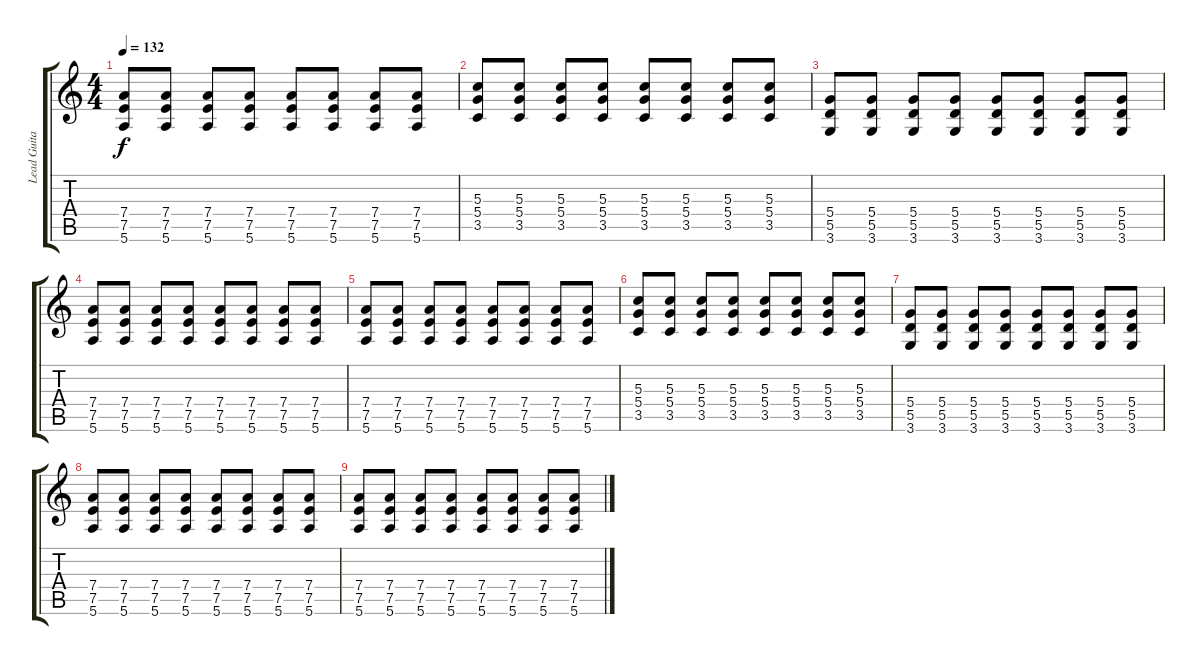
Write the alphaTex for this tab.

\track ("Lead Guitar" "Lead Guita") {instrument overdrivenguitar}
\staff {score tabs}
\tuning (E4 B3 G3 D3 A2 E2) {hide}
\ts (4 4)
\tempo 132
\clef g2
\ks c
(7.4 7.5 5.6).8{dy f} (7.4 7.5 5.6).8 (7.4 7.5 5.6).8 (7.4 7.5 5.6).8 (7.4 7.5 5.6).8 (7.4 7.5 5.6).8 (7.4 7.5 5.6).8 (7.4 7.5 5.6).8 |
(5.3 5.4 3.5).8 (5.3 5.4 3.5).8 (5.3 5.4 3.5).8 (5.3 5.4 3.5).8 (5.3 5.4 3.5).8 (5.3 5.4 3.5).8 (5.3 5.4 3.5).8 (5.3 5.4 3.5).8 |
(5.4 5.5 3.6).8 (5.4 5.5 3.6).8 (5.4 5.5 3.6).8 (5.4 5.5 3.6).8 (5.4 5.5 3.6).8 (5.4 5.5 3.6).8 (5.4 5.5 3.6).8 (5.4 5.5 3.6).8 |
(7.4 7.5 5.6).8 (7.4 7.5 5.6).8 (7.4 7.5 5.6).8 (7.4 7.5 5.6).8 (7.4 7.5 5.6).8 (7.4 7.5 5.6).8 (7.4 7.5 5.6).8 (7.4 7.5 5.6).8 |
(7.4 7.5 5.6).8 (7.4 7.5 5.6).8 (7.4 7.5 5.6).8 (7.4 7.5 5.6).8 (7.4 7.5 5.6).8 (7.4 7.5 5.6).8 (7.4 7.5 5.6).8 (7.4 7.5 5.6).8 |
(5.3 5.4 3.5).8 (5.3 5.4 3.5).8 (5.3 5.4 3.5).8 (5.3 5.4 3.5).8 (5.3 5.4 3.5).8 (5.3 5.4 3.5).8 (5.3 5.4 3.5).8 (5.3 5.4 3.5).8 |
(5.4 5.5 3.6).8 (5.4 5.5 3.6).8 (5.4 5.5 3.6).8 (5.4 5.5 3.6).8 (5.4 5.5 3.6).8 (5.4 5.5 3.6).8 (5.4 5.5 3.6).8 (5.4 5.5 3.6).8 |
(7.4 7.5 5.6).8 (7.4 7.5 5.6).8 (7.4 7.5 5.6).8 (7.4 7.5 5.6).8 (7.4 7.5 5.6).8 (7.4 7.5 5.6).8 (7.4 7.5 5.6).8 (7.4 7.5 5.6).8 |
(7.4 7.5 5.6).8 (7.4 7.5 5.6).8 (7.4 7.5 5.6).8 (7.4 7.5 5.6).8 (7.4 7.5 5.6).8 (7.4 7.5 5.6).8 (7.4 7.5 5.6).8 (7.4 7.5 5.6).8
